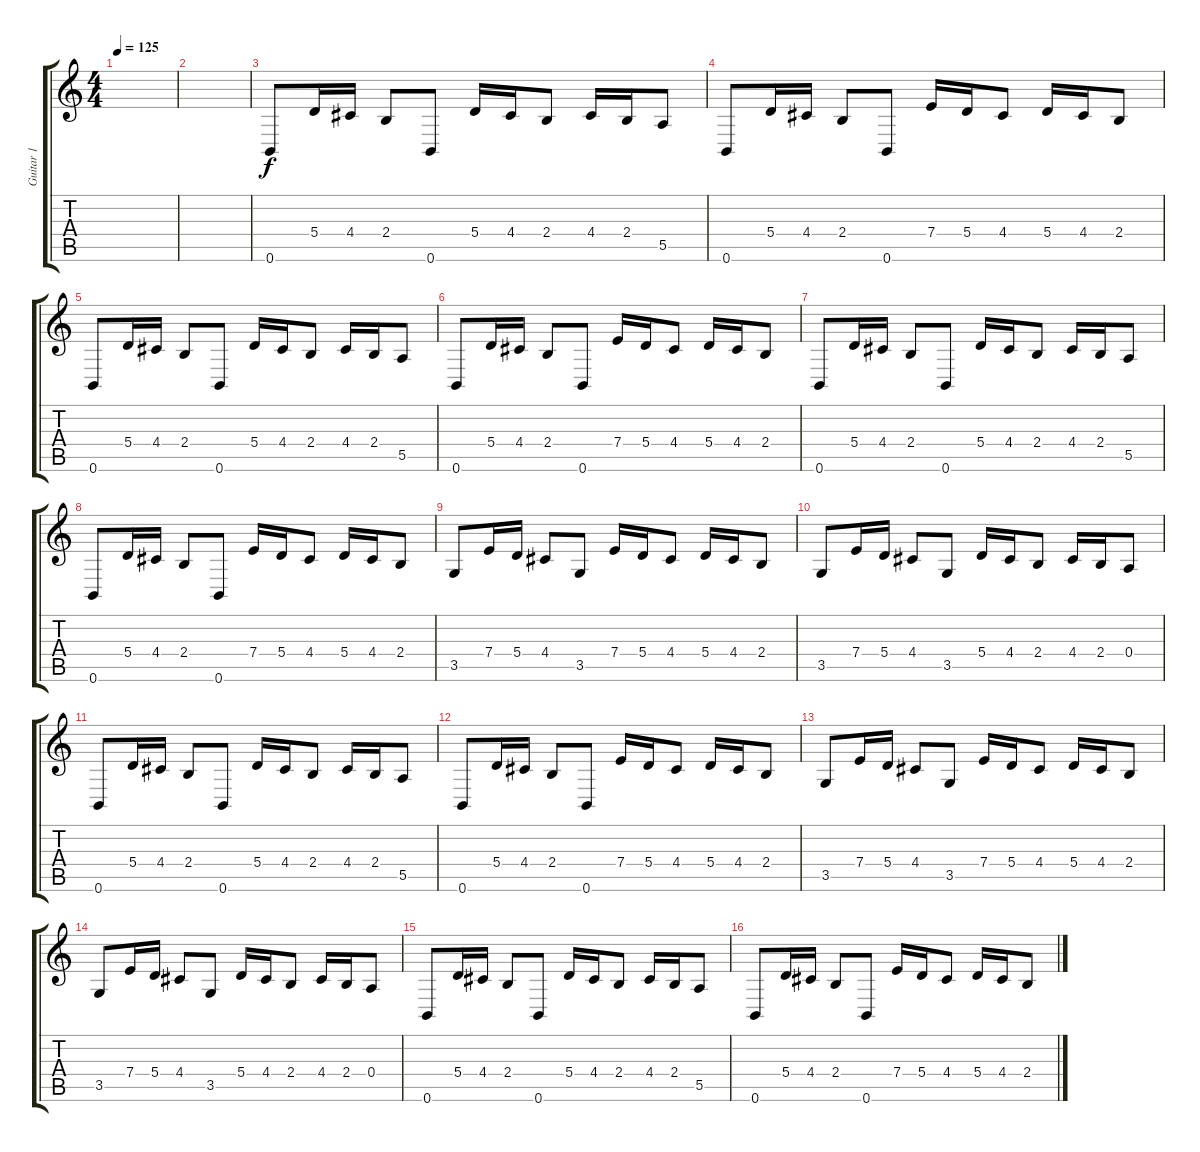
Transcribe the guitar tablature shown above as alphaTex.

\track ("Guitar 1" "Guitar 1") {instrument distortionguitar}
\staff {score tabs}
\tuning (B3 Gb3 D3 A2 E2 B1) {hide}
\ts (4 4)
\tempo 125
\clef g2
\ks c
|
|
0.6.8 5.4.16 4.4.16 2.4.8 0.6.8 5.4.16 4.4.16 2.4.8 4.4.16 2.4.16 5.5.8 |
0.6.8 5.4.16 4.4.16 2.4.8 0.6.8 7.4.16 5.4.16 4.4.8 5.4.16 4.4.16 2.4.8 |
0.6.8 5.4.16 4.4.16 2.4.8 0.6.8 5.4.16 4.4.16 2.4.8 4.4.16 2.4.16 5.5.8 |
0.6.8 5.4.16 4.4.16 2.4.8 0.6.8 7.4.16 5.4.16 4.4.8 5.4.16 4.4.16 2.4.8 |
0.6.8 5.4.16 4.4.16 2.4.8 0.6.8 5.4.16 4.4.16 2.4.8 4.4.16 2.4.16 5.5.8 |
0.6.8 5.4.16 4.4.16 2.4.8 0.6.8 7.4.16 5.4.16 4.4.8 5.4.16 4.4.16 2.4.8 |
3.5.8 7.4.16 5.4.16 4.4.8 3.5.8 7.4.16 5.4.16 4.4.8 5.4.16 4.4.16 2.4.8 |
3.5.8 7.4.16 5.4.16 4.4.8 3.5.8 5.4.16 4.4.16 2.4.8 4.4.16 2.4.16 0.4.8 |
0.6.8 5.4.16 4.4.16 2.4.8 0.6.8 5.4.16 4.4.16 2.4.8 4.4.16 2.4.16 5.5.8 |
0.6.8 5.4.16 4.4.16 2.4.8 0.6.8 7.4.16 5.4.16 4.4.8 5.4.16 4.4.16 2.4.8 |
3.5.8 7.4.16 5.4.16 4.4.8 3.5.8 7.4.16 5.4.16 4.4.8 5.4.16 4.4.16 2.4.8 |
3.5.8 7.4.16 5.4.16 4.4.8 3.5.8 5.4.16 4.4.16 2.4.8 4.4.16 2.4.16 0.4.8 |
0.6.8 5.4.16 4.4.16 2.4.8 0.6.8 5.4.16 4.4.16 2.4.8 4.4.16 2.4.16 5.5.8 |
0.6.8 5.4.16 4.4.16 2.4.8 0.6.8 7.4.16 5.4.16 4.4.8 5.4.16 4.4.16 2.4.8
